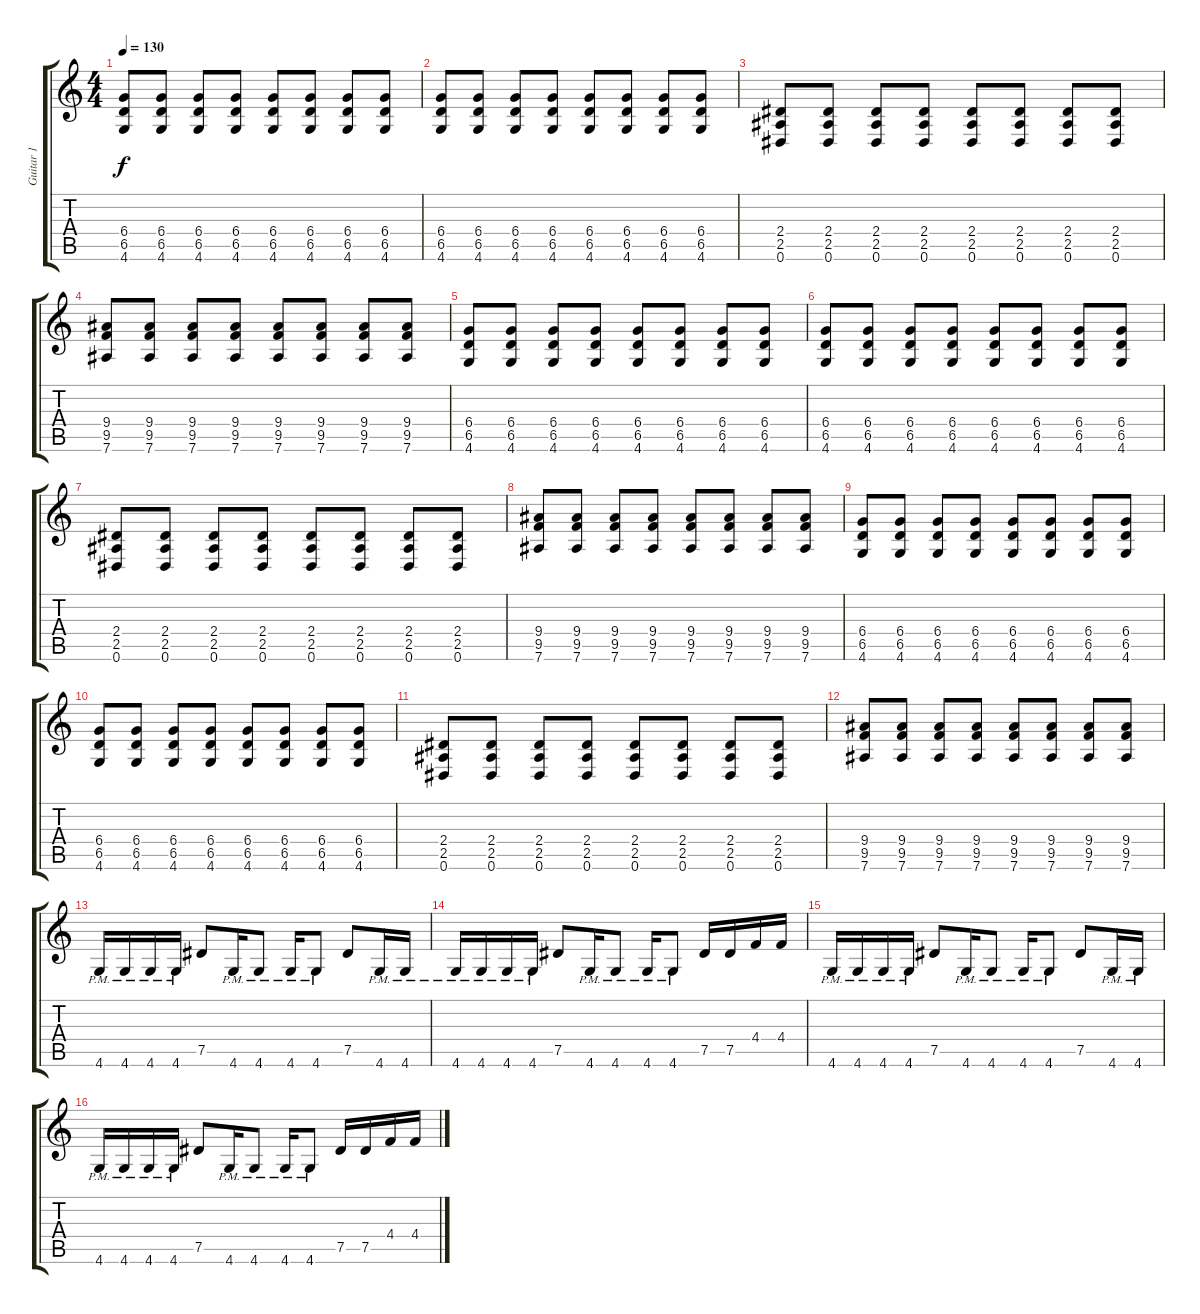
\track ("Guitar 1" "Guitar 1") {instrument distortionguitar}
\staff {score tabs}
\tuning (Eb4 Bb3 Gb3 Db3 Ab2 Eb2) {hide}
\ts (4 4)
\tempo 130
\clef g2
\ks c
(6.4 6.5 4.6).8{dy f} (6.4 6.5 4.6).8 (6.4 6.5 4.6).8 (6.4 6.5 4.6).8 (6.4 6.5 4.6).8 (6.4 6.5 4.6).8 (6.4 6.5 4.6).8 (6.4 6.5 4.6).8 |
(6.4 6.5 4.6).8 (6.4 6.5 4.6).8 (6.4 6.5 4.6).8 (6.4 6.5 4.6).8 (6.4 6.5 4.6).8 (6.4 6.5 4.6).8 (6.4 6.5 4.6).8 (6.4 6.5 4.6).8 |
(2.4 2.5 0.6).8 (2.4 2.5 0.6).8 (2.4 2.5 0.6).8 (2.4 2.5 0.6).8 (2.4 2.5 0.6).8 (2.4 2.5 0.6).8 (2.4 2.5 0.6).8 (2.4 2.5 0.6).8 |
(9.4 9.5 7.6).8 (9.4 9.5 7.6).8 (9.4 9.5 7.6).8 (9.4 9.5 7.6).8 (9.4 9.5 7.6).8 (9.4 9.5 7.6).8 (9.4 9.5 7.6).8 (9.4 9.5 7.6).8 |
(6.4 6.5 4.6).8 (6.4 6.5 4.6).8 (6.4 6.5 4.6).8 (6.4 6.5 4.6).8 (6.4 6.5 4.6).8 (6.4 6.5 4.6).8 (6.4 6.5 4.6).8 (6.4 6.5 4.6).8 |
(6.4 6.5 4.6).8 (6.4 6.5 4.6).8 (6.4 6.5 4.6).8 (6.4 6.5 4.6).8 (6.4 6.5 4.6).8 (6.4 6.5 4.6).8 (6.4 6.5 4.6).8 (6.4 6.5 4.6).8 |
(2.4 2.5 0.6).8 (2.4 2.5 0.6).8 (2.4 2.5 0.6).8 (2.4 2.5 0.6).8 (2.4 2.5 0.6).8 (2.4 2.5 0.6).8 (2.4 2.5 0.6).8 (2.4 2.5 0.6).8 |
(9.4 9.5 7.6).8 (9.4 9.5 7.6).8 (9.4 9.5 7.6).8 (9.4 9.5 7.6).8 (9.4 9.5 7.6).8 (9.4 9.5 7.6).8 (9.4 9.5 7.6).8 (9.4 9.5 7.6).8 |
(6.4 6.5 4.6).8 (6.4 6.5 4.6).8 (6.4 6.5 4.6).8 (6.4 6.5 4.6).8 (6.4 6.5 4.6).8 (6.4 6.5 4.6).8 (6.4 6.5 4.6).8 (6.4 6.5 4.6).8 |
(6.4 6.5 4.6).8 (6.4 6.5 4.6).8 (6.4 6.5 4.6).8 (6.4 6.5 4.6).8 (6.4 6.5 4.6).8 (6.4 6.5 4.6).8 (6.4 6.5 4.6).8 (6.4 6.5 4.6).8 |
(2.4 2.5 0.6).8 (2.4 2.5 0.6).8 (2.4 2.5 0.6).8 (2.4 2.5 0.6).8 (2.4 2.5 0.6).8 (2.4 2.5 0.6).8 (2.4 2.5 0.6).8 (2.4 2.5 0.6).8 |
(9.4 9.5 7.6).8 (9.4 9.5 7.6).8 (9.4 9.5 7.6).8 (9.4 9.5 7.6).8 (9.4 9.5 7.6).8 (9.4 9.5 7.6).8 (9.4 9.5 7.6).8 (9.4 9.5 7.6).8 |
4.6{pm}.16 4.6{pm}.16 4.6{pm}.16 4.6{pm}.16 7.5.8 4.6{pm}.16 4.6{pm}.8 4.6{pm}.16 4.6{pm}.8 7.5.8 4.6{pm}.16 4.6{pm}.16 |
4.6{pm}.16 4.6{pm}.16 4.6{pm}.16 4.6{pm}.16 7.5.8 4.6{pm}.16 4.6{pm}.8 4.6{pm}.16 4.6{pm}.8 7.5.16 7.5.16 4.4.16 4.4.16 |
4.6{pm}.16 4.6{pm}.16 4.6{pm}.16 4.6{pm}.16 7.5.8 4.6{pm}.16 4.6{pm}.8 4.6{pm}.16 4.6{pm}.8 7.5.8 4.6{pm}.16 4.6{pm}.16 |
4.6{pm}.16 4.6{pm}.16 4.6{pm}.16 4.6{pm}.16 7.5.8 4.6{pm}.16 4.6{pm}.8 4.6{pm}.16 4.6{pm}.8 7.5.16 7.5.16 4.4.16 4.4.16
